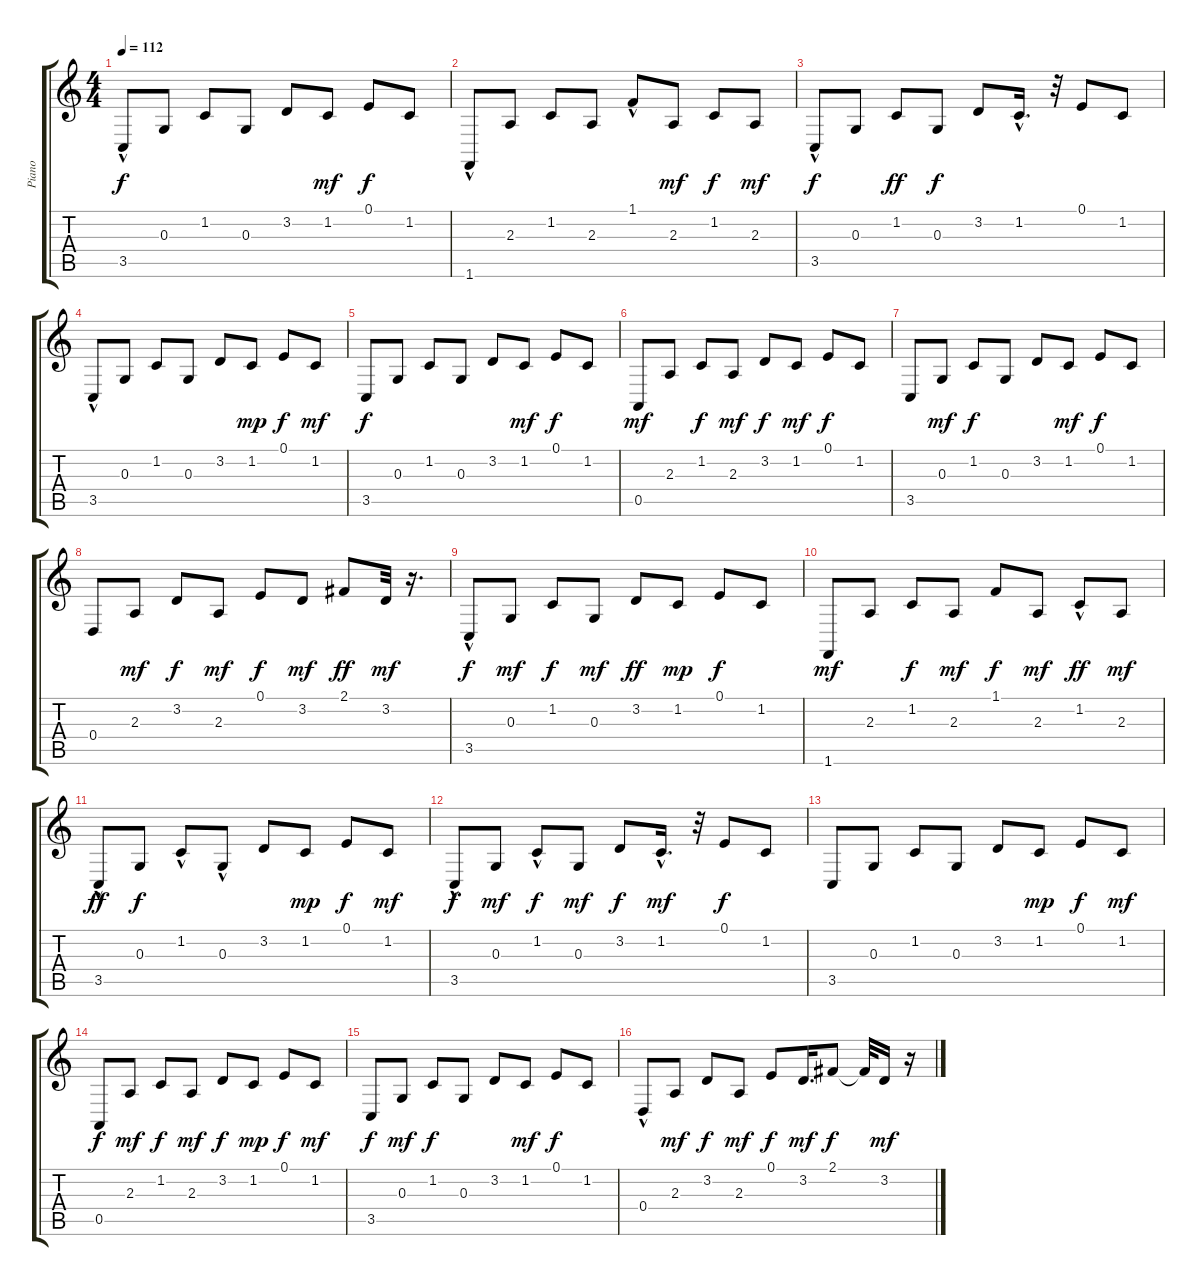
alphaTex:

\track ("Piano" "Piano") {instrument electricpiano1}
\staff {score tabs}
\tuning (E4 B3 G3 D3 A2 E2) {hide}
\ts (4 4)
\tempo 112
\clef g2
\ks c
3.5{hac}.8{dy f} 0.3.8 1.2.8 0.3.8 3.2.8 1.2.8{dy mf} 0.1.8{dy f} 1.2.8 |
1.6{hac}.8 2.3.8 1.2.8 2.3.8 1.1{hac}.8 2.3.8{dy mf} 1.2.8{dy f} 2.3.8{dy mf} |
3.5{hac}.8{dy f} 0.3.8 1.2.8{dy ff} 0.3.8{dy f} 3.2.8 1.2{hac}.16{d} r.32 0.1.8 1.2.8 |
3.5{hac}.8 0.3.8 1.2.8 0.3.8 3.2.8 1.2.8{dy mp} 0.1.8{dy f} 1.2.8{dy mf} |
3.5.8{dy f} 0.3.8 1.2.8 0.3.8 3.2.8 1.2.8{dy mf} 0.1.8{dy f} 1.2.8 |
0.5.8{dy mf} 2.3.8 1.2.8{dy f} 2.3.8{dy mf} 3.2.8{dy f} 1.2.8{dy mf} 0.1.8{dy f} 1.2.8 |
3.5.8 0.3.8{dy mf} 1.2.8{dy f} 0.3.8 3.2.8 1.2.8{dy mf} 0.1.8{dy f} 1.2.8 |
0.4.8 2.3.8{dy mf} 3.2.8{dy f} 2.3.8{dy mf} 0.1.8{dy f} 3.2.8{dy mf} 2.1.8{dy ff} 3.2.32{dy mf} r.16{d} |
3.5{hac}.8{dy f} 0.3.8{dy mf} 1.2.8{dy f} 0.3.8{dy mf} 3.2.8{dy ff} 1.2.8{dy mp} 0.1.8{dy f} 1.2.8 |
1.6.8{dy mf} 2.3.8 1.2.8{dy f} 2.3.8{dy mf} 1.1.8{dy f} 2.3.8{dy mf} 1.2{hac}.8{dy ff} 2.3.8{dy mf} |
3.5{hac}.8{dy ff} 0.3.8{dy f} 1.2{hac}.8 0.3{hac}.8 3.2.8 1.2.8{dy mp} 0.1.8{dy f} 1.2.8{dy mf} |
3.5{hac}.8{dy f} 0.3.8{dy mf} 1.2{hac}.8{dy f} 0.3.8{dy mf} 3.2.8{dy f} 1.2{hac}.16{d dy mf} r.32 0.1.8{dy f} 1.2.8 |
3.5.8 0.3.8 1.2.8 0.3.8 3.2.8 1.2.8{dy mp} 0.1.8{dy f} 1.2.8{dy mf} |
0.5.8{dy f} 2.3.8{dy mf} 1.2.8{dy f} 2.3.8{dy mf} 3.2.8{dy f} 1.2.8{dy mp} 0.1.8{dy f} 1.2.8{dy mf} |
3.5.8{dy f} 0.3.8{dy mf} 1.2.8{dy f} 0.3.8 3.2.8 1.2.8{dy mf} 0.1.8{dy f} 1.2.8 |
0.4{hac}.8 2.3.8{dy mf} 3.2.8{dy f} 2.3.8{dy mf} 0.1.8{dy f} 3.2.16{d dy mf} 2.1.8{dy f} 2.1{t}.32 3.2.16{dy mf} r.16
